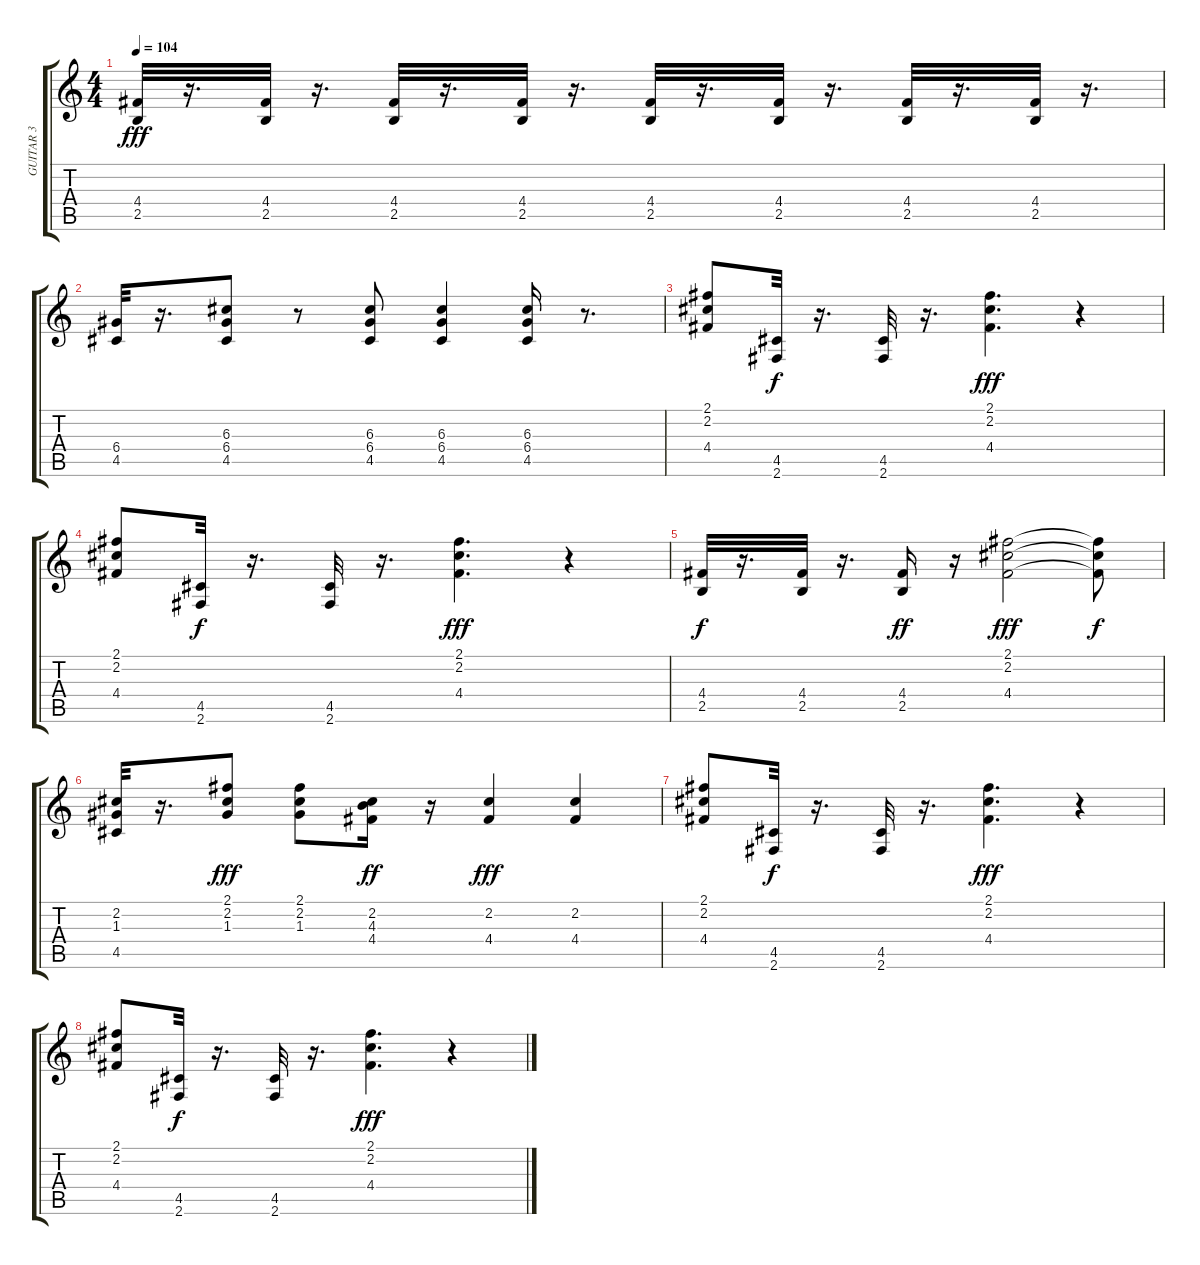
\track ("GUITAR 3" "GUITAR 3") {instrument overdrivenguitar}
\staff {score tabs}
\tuning (E4 B3 G3 D3 A2 E2) {hide}
\ts (4 4)
\tempo 104
\clef g2
\ks c
(4.4 2.5).32{dy fff} r.16{d} (4.4 2.5).32 r.16{d} (4.4 2.5).32 r.16{d} (4.4 2.5).32 r.16{d} (4.4 2.5).32 r.16{d} (4.4 2.5).32 r.16{d} (4.4 2.5).32 r.16{d} (4.4 2.5).32 r.16{d} |
(6.4 4.5).32 r.16{d} (6.3 6.4 4.5).8{volume 13} r.8 (6.3 6.4 4.5).8 (6.3 6.4 4.5).4 (6.3 6.4 4.5).16 r.8{d} |
(2.1 2.2 4.4).8 (4.5 2.6).32{dy f} r.16{d} (4.5 2.6).32 r.16{d} (2.1 2.2 4.4).4{d dy fff} r.4 |
(2.1 2.2 4.4).8 (4.5 2.6).32{dy f} r.16{d} (4.5 2.6).32 r.16{d} (2.1 2.2 4.4).4{d dy fff} r.4 |
(4.4 2.5).32{dy f} r.16{d} (4.4 2.5).32 r.16{d} (4.4 2.5).16{dy ff} r.16 (2.1 2.2 4.4).2{dy fff} (2.1{t} 2.2{t} 4.4{t}).8{dy f} |
(2.2 1.3 4.5).32 r.16{d} (2.1 2.2 1.3).8{dy fff} (2.1 2.2 1.3).8 (2.2 4.3 4.4).16{dy ff} r.16 (2.2 4.4).4{dy fff} (2.2 4.4).4 |
(2.1 2.2 4.4).8 (4.5 2.6).32{dy f} r.16{d} (4.5 2.6).32 r.16{d} (2.1 2.2 4.4).4{d dy fff} r.4 |
(2.1 2.2 4.4).8 (4.5 2.6).32{dy f} r.16{d} (4.5 2.6).32 r.16{d} (2.1 2.2 4.4).4{d dy fff} r.4
